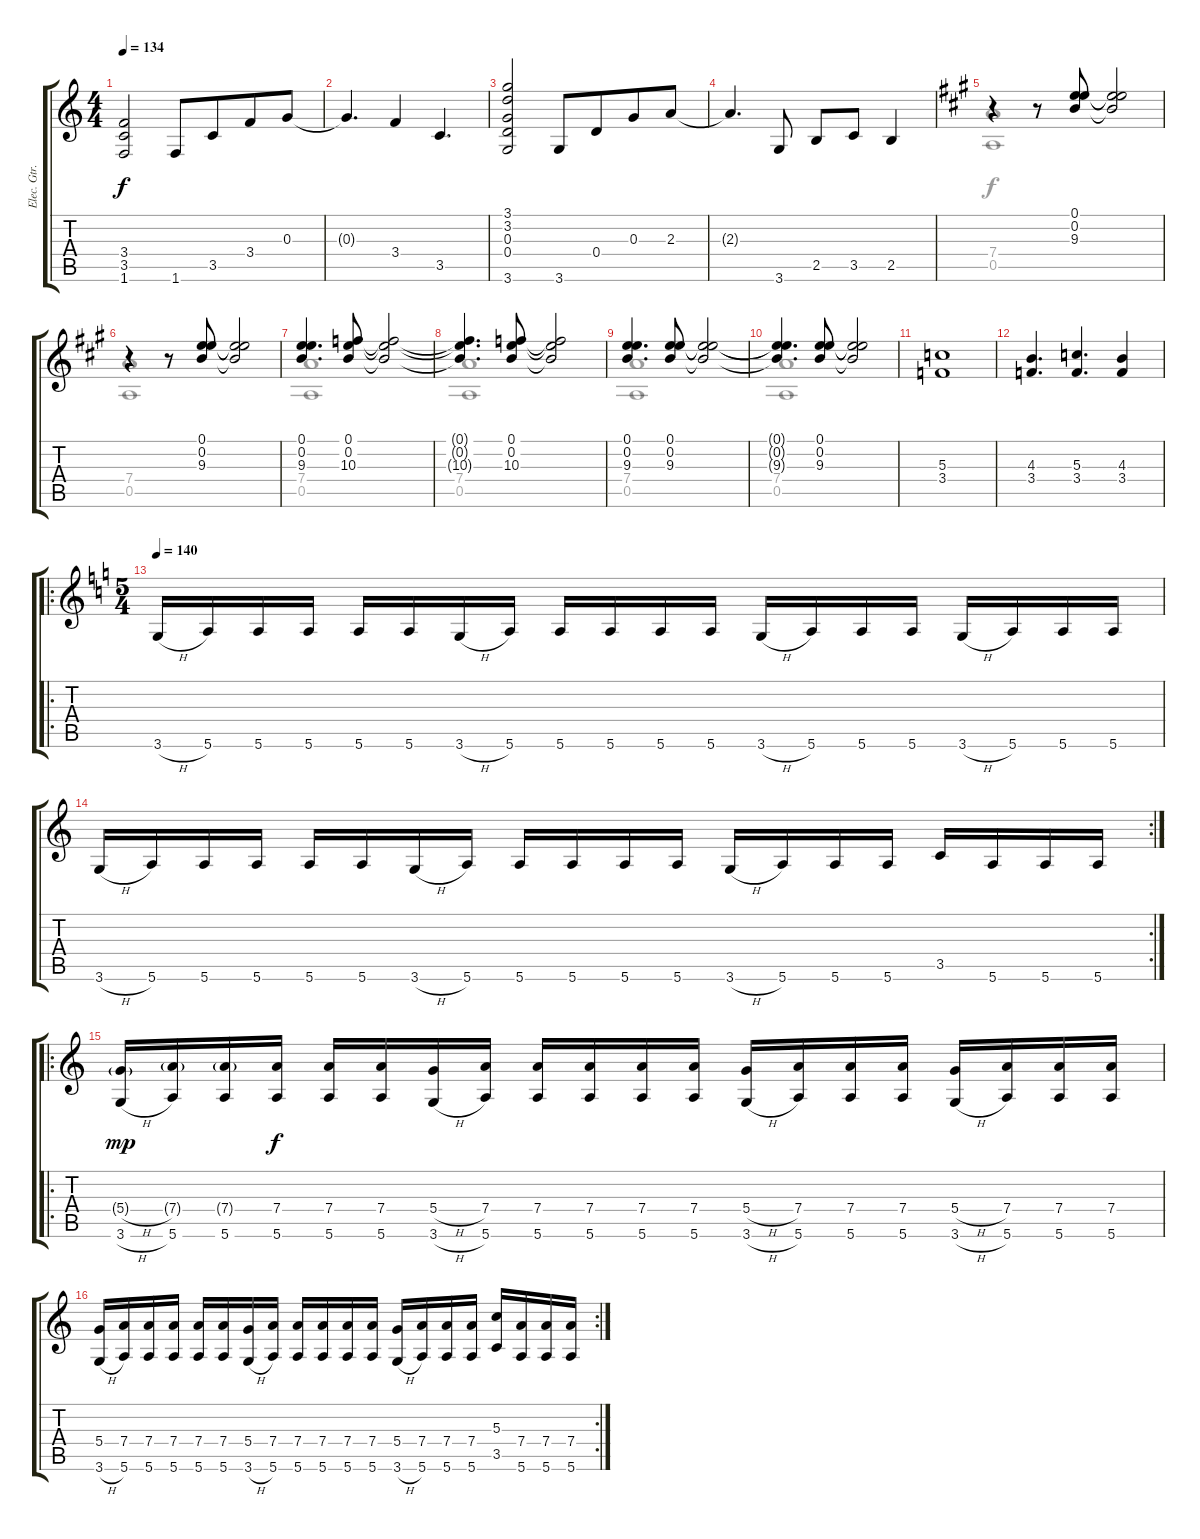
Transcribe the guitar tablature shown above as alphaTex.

\track ("Elec. Gtr. 1" "Elec. Gtr.") {instrument distortionguitar}
\staff {score tabs}
\tuning (E4 B3 G3 D3 A2 E2) {hide}
\voice
\ts (4 4)
\tempo 134
\clef g2
\ks c
(3.4 3.5 1.6).2{dy f} 1.6.8 3.5.8{beam merge} 3.4.8 0.3.8 |
0.3{t}.4{d} 3.4.4 3.5.4{d} |
(3.1 3.2 0.3 0.4 3.6).2 3.6.8 0.4.8{beam merge} 0.3.8 2.3.8 |
2.3{t}.4{d} 3.6.8 2.5.8 3.5.8 2.5.4 |
\ks a
r.4{volume 13} r.8 (0.1 0.2 9.3).8 (0.1{t} 0.2{t} 9.3{t}).2 |
r.4 r.8 (0.1 0.2 9.3).8 (0.1{t} 0.2{t} 9.3{t}).2 |
(0.1 0.2 9.3).4{d} (0.1 0.2 10.3).8 (0.1{t} 0.2{t} 10.3{t}).2 |
(0.1{t} 0.2{t} 10.3{t}).4{d} (0.1 0.2 10.3).8 (0.1{t} 0.2{t} 10.3{t}).2 |
(0.1 0.2 9.3).4{d} (0.1 0.2 9.3).8 (0.1{t} 0.2{t} 9.3{t}).2 |
(0.1{t} 0.2{t} 9.3{t}).4{d} (0.1 0.2 9.3).8 (0.1{t} 0.2{t} 9.3{t}).2 |
(5.3 3.4).1 |
(4.3 3.4).4{d} (5.3 3.4).4{d} (4.3 3.4).4 |
\ro
\ts (5 4)
\tempo 140
\ks c
3.6{h}.16{balance 8} 5.6.16 5.6.16 5.6.16 5.6.16 5.6.16 3.6{h}.16 5.6.16 5.6.16 5.6.16 5.6.16 5.6.16 3.6{h}.16 5.6.16 5.6.16 5.6.16 3.6{h}.16 5.6.16 5.6.16 5.6.16 |
\rc 2
3.6{h}.16 5.6.16 5.6.16 5.6.16 5.6.16 5.6.16 3.6{h}.16 5.6.16 5.6.16 5.6.16 5.6.16 5.6.16 3.6{h}.16 5.6.16 5.6.16 5.6.16 3.5.16 5.6.16 5.6.16 5.6.16 |
\ro
(5.4{h g} 3.6{h}).16{dy mp} (7.4{g} 5.6).16 (7.4{g} 5.6).16 (7.4 5.6).16{dy f} (7.4 5.6).16 (7.4 5.6).16 (5.4{h} 3.6{h}).16 (7.4 5.6).16 (7.4 5.6).16 (7.4 5.6).16 (7.4 5.6).16 (7.4 5.6).16 (5.4{h} 3.6{h}).16 (7.4 5.6).16 (7.4 5.6).16 (7.4 5.6).16 (5.4{h} 3.6{h}).16 (7.4 5.6).16 (7.4 5.6).16 (7.4 5.6).16 |
\rc 2
(5.4 3.6{h}).16 (7.4 5.6).16 (7.4 5.6).16 (7.4 5.6).16 (7.4 5.6).16 (7.4 5.6).16 (5.4 3.6{h}).16 (7.4 5.6).16 (7.4 5.6).16 (7.4 5.6).16 (7.4 5.6).16 (7.4 5.6).16 (5.4 3.6{h}).16 (7.4 5.6).16 (7.4 5.6).16 (7.4 5.6).16 (5.3 3.5).16 (7.4 5.6).16 (7.4 5.6).16 (7.4 5.6).16
\voice
\clef g2
\ottava regular
\simile none
\ks c
|
|
|
|
\ks a
(7.4 0.5).1 |
(7.4 0.5).1 |
(7.4 0.5).1 |
(7.4 0.5).1 |
(7.4 0.5).1 |
(7.4 0.5).1 |
|
|
\ks c
|
|
|
